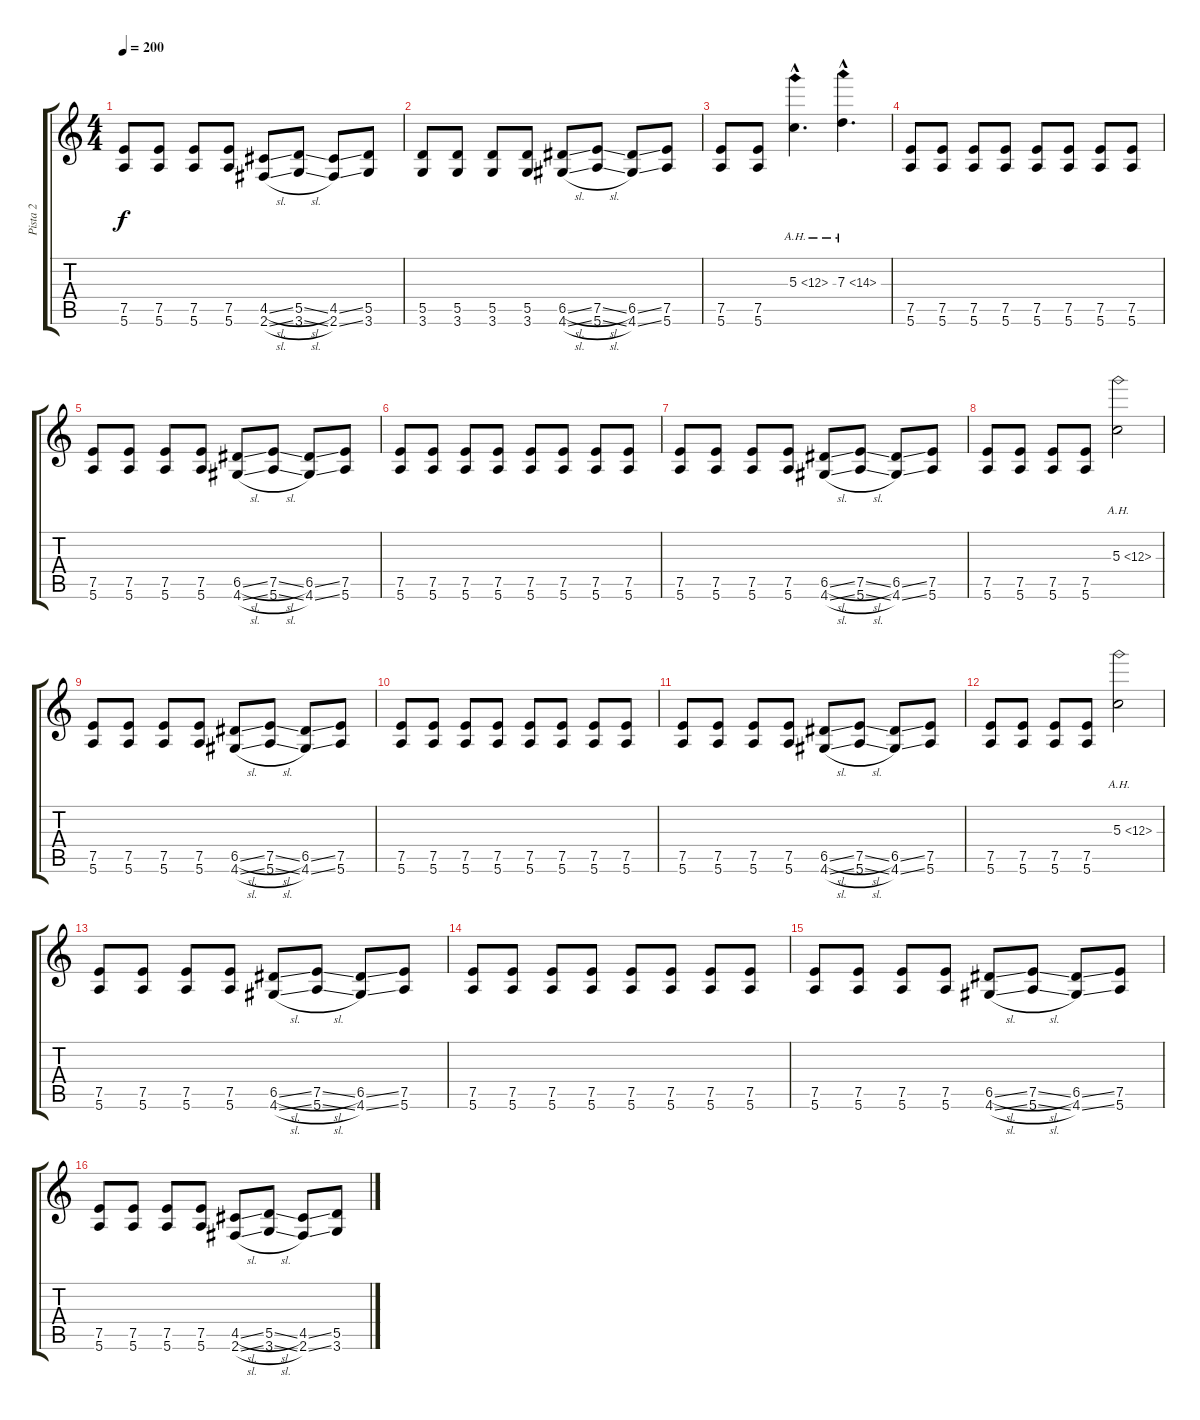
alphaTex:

\track ("Pista 2" "Pista 2") {instrument distortionguitar}
\staff {score tabs}
\tuning (E4 B3 G3 D3 A2 E2) {hide}
\ts (4 4)
\tempo 200
\clef g2
\ks c
(7.5 5.6).8{dy f} (7.5 5.6).8 (7.5 5.6).8 (7.5 5.6).8 (4.5{sl} 2.6{sl}).8 (5.5{sl} 3.6{sl}).8 (4.5{ss} 2.6{ss}).8 (5.5 3.6).8 |
(5.5 3.6).8 (5.5 3.6).8 (5.5 3.6).8 (5.5 3.6).8 (6.5{sl} 4.6{sl}).8 (7.5{sl} 5.6{sl}).8 (6.5{ss} 4.6{ss}).8 (7.5 5.6).8 |
(7.5 5.6).8 (7.5 5.6).8 5.3{ah 7 hac}.4{d} 7.3{ah 7 hac}.4{d} |
(7.5 5.6).8 (7.5 5.6).8 (7.5 5.6).8 (7.5 5.6).8 (7.5 5.6).8 (7.5 5.6).8 (7.5 5.6).8 (7.5 5.6).8 |
(7.5 5.6).8 (7.5 5.6).8 (7.5 5.6).8 (7.5 5.6).8 (6.5{sl} 4.6{sl}).8 (7.5{sl} 5.6{sl}).8 (6.5{ss} 4.6{ss}).8 (7.5 5.6).8 |
(7.5 5.6).8 (7.5 5.6).8 (7.5 5.6).8 (7.5 5.6).8 (7.5 5.6).8 (7.5 5.6).8 (7.5 5.6).8 (7.5 5.6).8 |
(7.5 5.6).8 (7.5 5.6).8 (7.5 5.6).8 (7.5 5.6).8 (6.5{sl} 4.6{sl}).8 (7.5{sl} 5.6{sl}).8 (6.5{ss} 4.6{ss}).8 (7.5 5.6).8 |
(7.5 5.6).8 (7.5 5.6).8 (7.5 5.6).8 (7.5 5.6).8 5.3{ah 7}.2 |
(7.5 5.6).8 (7.5 5.6).8 (7.5 5.6).8 (7.5 5.6).8 (6.5{sl} 4.6{sl}).8 (7.5{sl} 5.6{sl}).8 (6.5{ss} 4.6{ss}).8 (7.5 5.6).8 |
(7.5 5.6).8 (7.5 5.6).8 (7.5 5.6).8 (7.5 5.6).8 (7.5 5.6).8 (7.5 5.6).8 (7.5 5.6).8 (7.5 5.6).8 |
(7.5 5.6).8 (7.5 5.6).8 (7.5 5.6).8 (7.5 5.6).8 (6.5{sl} 4.6{sl}).8 (7.5{sl} 5.6{sl}).8 (6.5{ss} 4.6{ss}).8 (7.5 5.6).8 |
(7.5 5.6).8 (7.5 5.6).8 (7.5 5.6).8 (7.5 5.6).8 5.3{ah 7}.2 |
(7.5 5.6).8 (7.5 5.6).8 (7.5 5.6).8 (7.5 5.6).8 (6.5{sl} 4.6{sl}).8 (7.5{sl} 5.6{sl}).8 (6.5{ss} 4.6{ss}).8 (7.5 5.6).8 |
(7.5 5.6).8 (7.5 5.6).8 (7.5 5.6).8 (7.5 5.6).8 (7.5 5.6).8 (7.5 5.6).8 (7.5 5.6).8 (7.5 5.6).8 |
(7.5 5.6).8 (7.5 5.6).8 (7.5 5.6).8 (7.5 5.6).8 (6.5{sl} 4.6{sl}).8 (7.5{sl} 5.6{sl}).8 (6.5{ss} 4.6{ss}).8 (7.5 5.6).8 |
(7.5 5.6).8 (7.5 5.6).8 (7.5 5.6).8 (7.5 5.6).8 (4.5{sl} 2.6{sl}).8 (5.5{sl} 3.6{sl}).8 (4.5{ss} 2.6{ss}).8 (5.5 3.6).8
